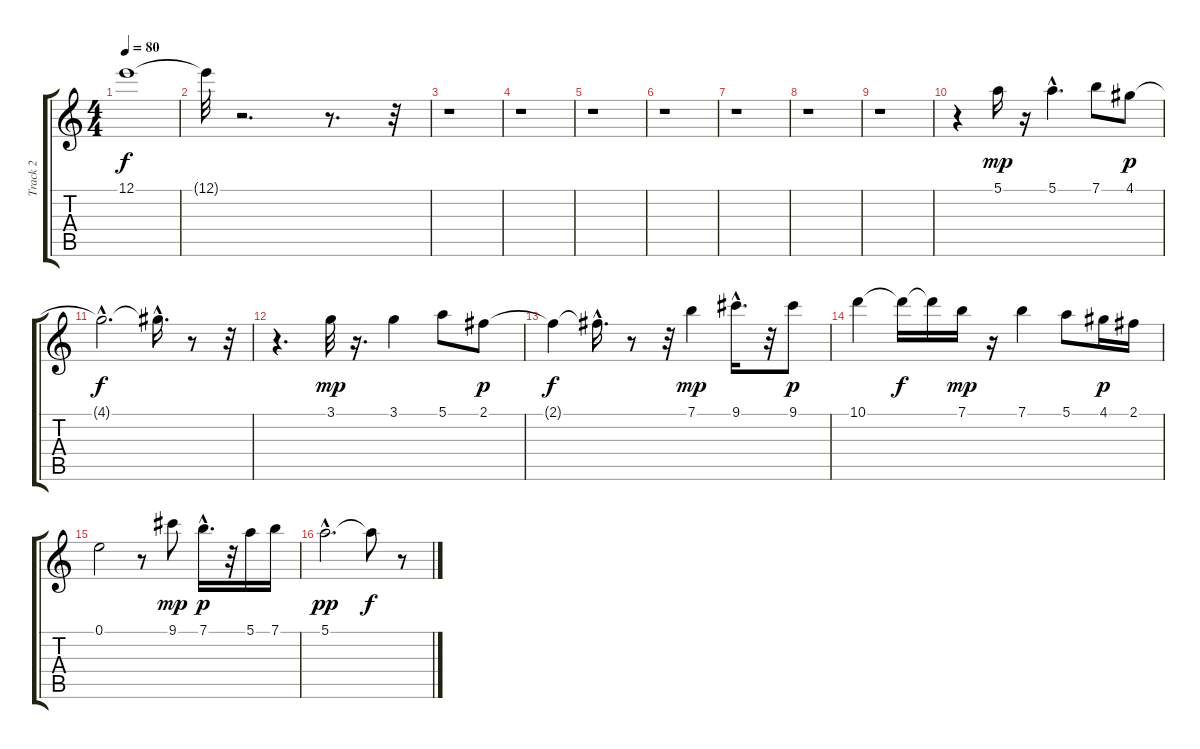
\track ("Track 2" "Track 2") {instrument acousticguitarnylon}
\staff {score tabs}
\tuning (E4 B3 G3 D3 A2 E2) {hide}
\ts (4 4)
\tempo 80
\clef g2
\ks c
12.1{t}.1{dy f} |
12.1{t}.32 r.2{d} r.8{d} r.32 |
r.1 |
r.1 |
r.1 |
r.1 |
r.1 |
r.1 |
r.1 |
r.4 5.1.16{dy mp} r.16 5.1{hac}.4{d} 7.1.8 4.1.8{dy p} |
4.1{hac t}.2{d dy f} 4.1{hac t}.16{d} r.8 r.32 |
r.4{d} 3.1.32{dy mp} r.16{d} 3.1.4 5.1.8 2.1.8{dy p} |
2.1{t}.4{dy f} 2.1{hac t}.16{d} r.8 r.32 7.1.4{dy mp} 9.1{hac}.16{d} r.32 9.1.8{dy p} |
10.1.4 10.1{t}.16{dy f} 10.1{t}.16 7.1.16{dy mp} r.16 7.1.4 5.1.8 4.1.16{dy p} 2.1.16 |
0.1.2 r.8 9.1.8{dy mp} 7.1{hac}.16{d dy p} r.32 5.1.16 7.1.16 |
5.1{hac}.2{d dy pp} 5.1{t}.8{dy f} r.8
